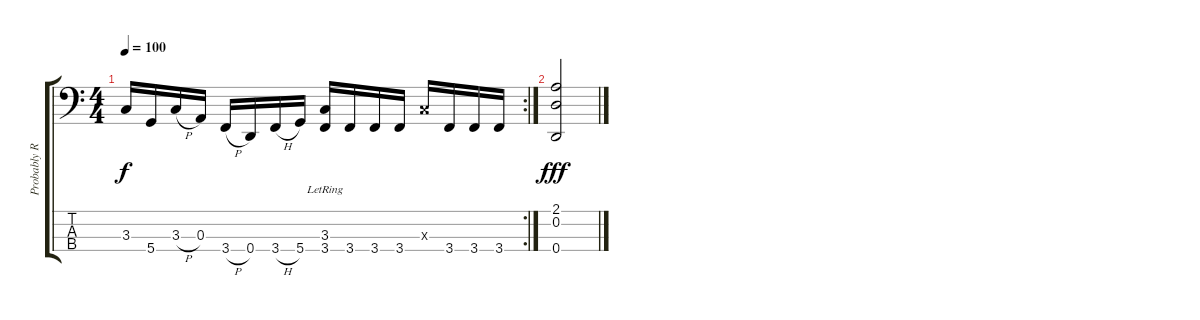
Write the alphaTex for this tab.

\track ("Probably Ryan" "Probably R") {instrument slapbass1}
\staff {score tabs}
\tuning (G2 D2 A1 D1) {hide}
\rc 2
\ts (4 4)
\tempo 100
\clef f4
\ks c
3.3.16{dy f} 5.4.16 3.3{h}.16 0.3.16 3.4{h}.16 0.4.16 3.4{h}.16 5.4.16 (3.3{lr} 3.4).16 3.4.16 3.4.16 3.4.16 3.3{x}.16 3.4.16 3.4.16 3.4.16 |
(2.1 0.2 0.4).2{dy fff}
